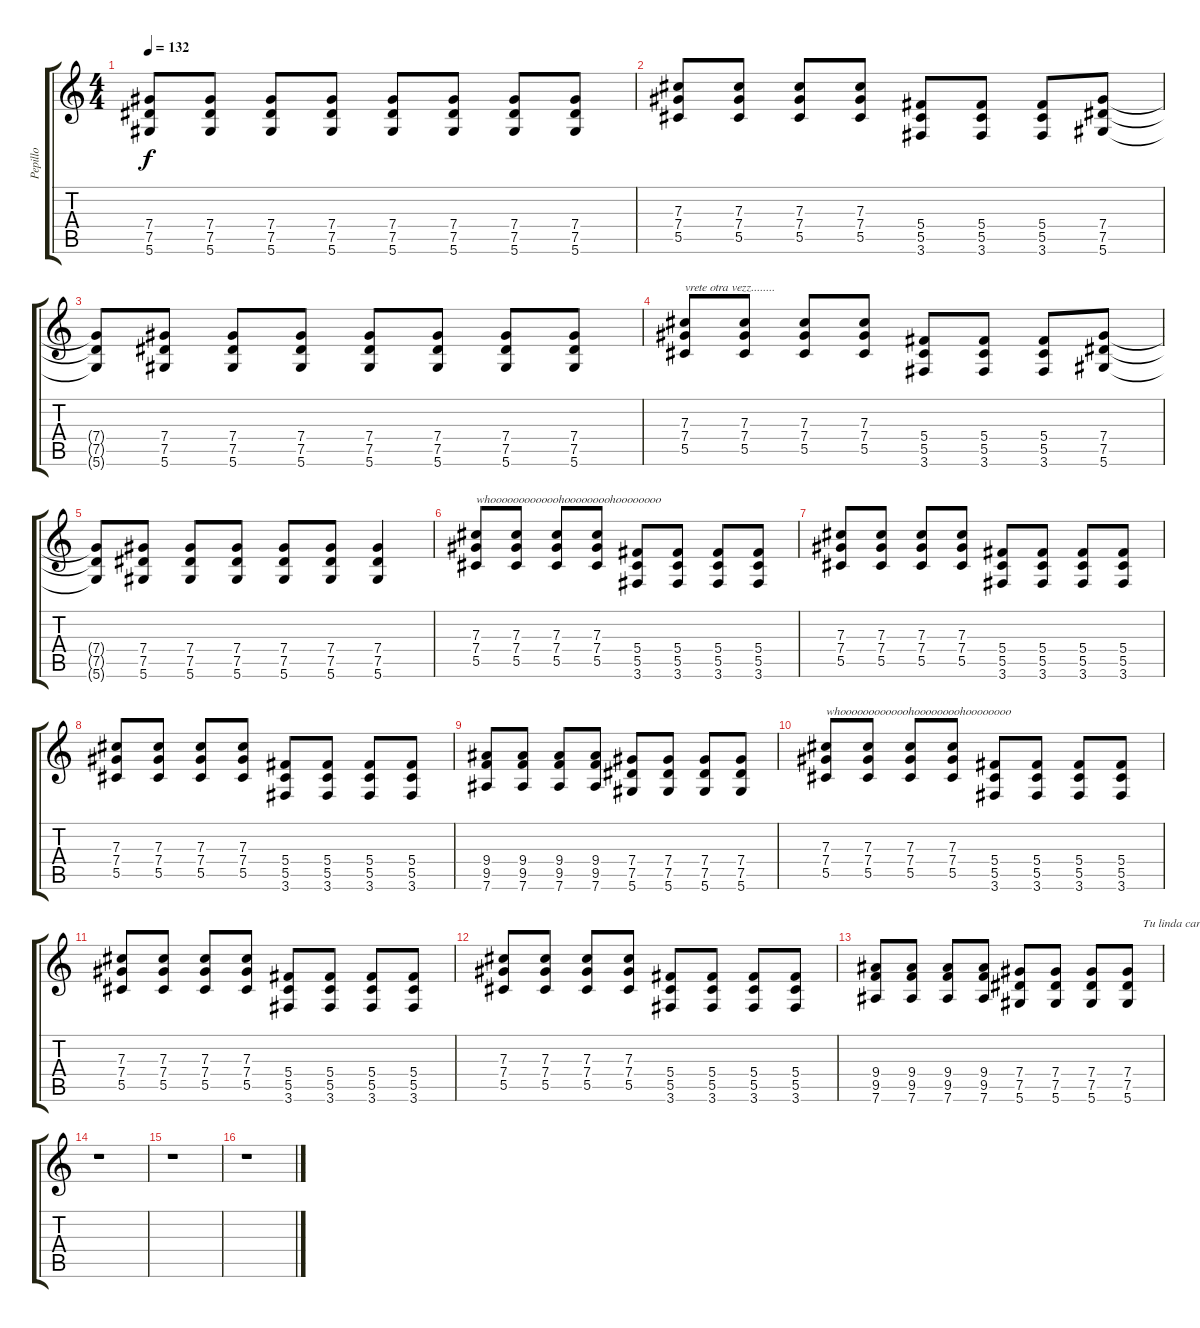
\track ("Pepillo" "Pepillo") {instrument distortionguitar}
\staff {score tabs}
\tuning (Eb4 Bb3 Gb3 Db3 Ab2 Eb2) {hide}
\ts (4 4)
\tempo 132
\clef g2
\ks c
(7.4{t} 7.5{t} 5.6{t}).8{dy f} (7.4 7.5 5.6).8 (7.4 7.5 5.6).8 (7.4 7.5 5.6).8 (7.4 7.5 5.6).8 (7.4 7.5 5.6).8 (7.4 7.5 5.6).8 (7.4 7.5 5.6).8 |
(7.3 7.4 5.5).8 (7.3 7.4 5.5).8 (7.3 7.4 5.5).8 (7.3 7.4 5.5).8 (5.4 5.5 3.6).8 (5.4 5.5 3.6).8 (5.4 5.5 3.6).8 (7.4 7.5 5.6).8 |
(7.4{t} 7.5{t} 5.6{t}).8 (7.4 7.5 5.6).8 (7.4 7.5 5.6).8 (7.4 7.5 5.6).8 (7.4 7.5 5.6).8 (7.4 7.5 5.6).8 (7.4 7.5 5.6).8 (7.4 7.5 5.6).8 |
(7.3 7.4 5.5).8{txt "vrete otra vezz........"} (7.3 7.4 5.5).8 (7.3 7.4 5.5).8 (7.3 7.4 5.5).8 (5.4 5.5 3.6).8 (5.4 5.5 3.6).8 (5.4 5.5 3.6).8 (7.4 7.5 5.6).8 |
(7.4{t} 7.5{t} 5.6{t}).8 (7.4 7.5 5.6).8 (7.4 7.5 5.6).8 (7.4 7.5 5.6).8 (7.4 7.5 5.6).8 (7.4 7.5 5.6).8 (7.4 7.5 5.6).4 |
(7.3 7.4 5.5).8{txt "whoooooooooooohoooooooohoooooooo"} (7.3 7.4 5.5).8 (7.3 7.4 5.5).8 (7.3 7.4 5.5).8 (5.4 5.5 3.6).8 (5.4 5.5 3.6).8 (5.4 5.5 3.6).8 (5.4 5.5 3.6).8 |
(7.3 7.4 5.5).8 (7.3 7.4 5.5).8 (7.3 7.4 5.5).8 (7.3 7.4 5.5).8 (5.4 5.5 3.6).8 (5.4 5.5 3.6).8 (5.4 5.5 3.6).8 (5.4 5.5 3.6).8 |
(7.3 7.4 5.5).8 (7.3 7.4 5.5).8 (7.3 7.4 5.5).8 (7.3 7.4 5.5).8 (5.4 5.5 3.6).8 (5.4 5.5 3.6).8 (5.4 5.5 3.6).8 (5.4 5.5 3.6).8 |
(9.4 9.5 7.6).8 (9.4 9.5 7.6).8 (9.4 9.5 7.6).8 (9.4 9.5 7.6).8 (7.4 7.5 5.6).8 (7.4 7.5 5.6).8 (7.4 7.5 5.6).8 (7.4 7.5 5.6).8 |
(7.3 7.4 5.5).8{txt "whoooooooooooohoooooooohoooooooo"} (7.3 7.4 5.5).8 (7.3 7.4 5.5).8 (7.3 7.4 5.5).8 (5.4 5.5 3.6).8 (5.4 5.5 3.6).8 (5.4 5.5 3.6).8 (5.4 5.5 3.6).8 |
(7.3 7.4 5.5).8 (7.3 7.4 5.5).8 (7.3 7.4 5.5).8 (7.3 7.4 5.5).8 (5.4 5.5 3.6).8 (5.4 5.5 3.6).8 (5.4 5.5 3.6).8 (5.4 5.5 3.6).8 |
(7.3 7.4 5.5).8 (7.3 7.4 5.5).8 (7.3 7.4 5.5).8 (7.3 7.4 5.5).8 (5.4 5.5 3.6).8 (5.4 5.5 3.6).8 (5.4 5.5 3.6).8 (5.4 5.5 3.6).8 |
(9.4 9.5 7.6).8 (9.4 9.5 7.6).8 (9.4 9.5 7.6).8 (9.4 9.5 7.6).8 (7.4 7.5 5.6).8 (7.4 7.5 5.6).8 (7.4 7.5 5.6).8 (7.4 7.5 5.6).8{txt "     Tu linda cara......"} |
r.1 |
r.1 |
r.1
